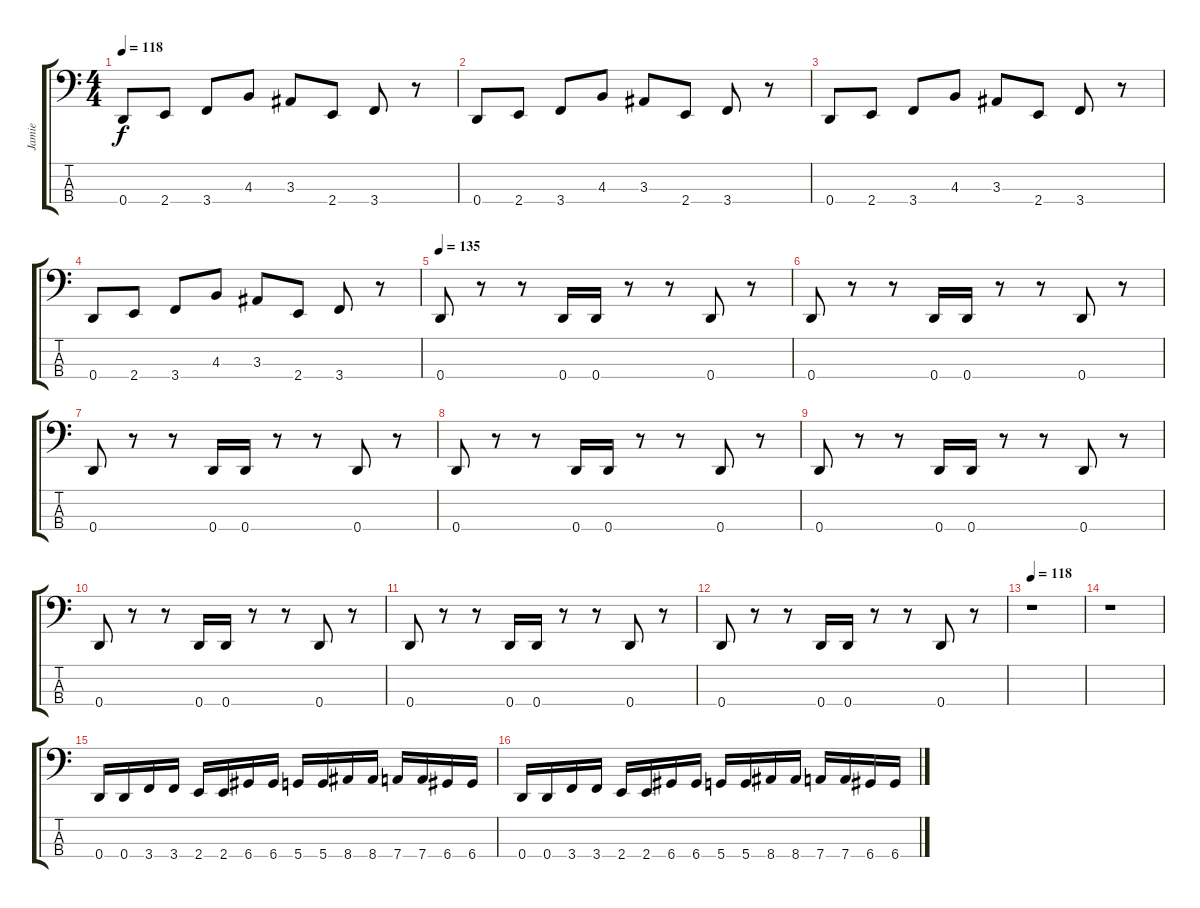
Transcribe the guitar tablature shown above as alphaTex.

\track ("Jamie" "Jamie") {instrument electricbasspick}
\staff {score tabs}
\tuning (F2 C2 G1 D1) {hide}
\ts (4 4)
\tempo 118
\clef f4
\ks c
0.4.8{dy f} 2.4.8 3.4.8 4.3.8 3.3.8 2.4.8 3.4.8 r.8 |
0.4.8 2.4.8 3.4.8 4.3.8 3.3.8 2.4.8 3.4.8 r.8 |
0.4.8 2.4.8 3.4.8 4.3.8 3.3.8 2.4.8 3.4.8 r.8 |
0.4.8 2.4.8 3.4.8 4.3.8 3.3.8 2.4.8 3.4.8 r.8 |
\tempo 135
0.4.8 r.8 r.8 0.4.16 0.4.16 r.8 r.8 0.4.8 r.8 |
0.4.8 r.8 r.8 0.4.16 0.4.16 r.8 r.8 0.4.8 r.8 |
0.4.8 r.8 r.8 0.4.16 0.4.16 r.8 r.8 0.4.8 r.8 |
0.4.8 r.8 r.8 0.4.16 0.4.16 r.8 r.8 0.4.8 r.8 |
0.4.8 r.8 r.8 0.4.16 0.4.16 r.8 r.8 0.4.8 r.8 |
0.4.8 r.8 r.8 0.4.16 0.4.16 r.8 r.8 0.4.8 r.8 |
0.4.8 r.8 r.8 0.4.16 0.4.16 r.8 r.8 0.4.8 r.8 |
0.4.8 r.8 r.8 0.4.16 0.4.16 r.8 r.8 0.4.8 r.8 |
\tempo 118
r.1 |
r.1 |
0.4.16 0.4.16 3.4.16 3.4.16 2.4.16 2.4.16 6.4.16 6.4.16 5.4.16 5.4.16 8.4.16 8.4.16 7.4.16 7.4.16 6.4.16 6.4.16 |
0.4.16 0.4.16 3.4.16 3.4.16 2.4.16 2.4.16 6.4.16 6.4.16 5.4.16 5.4.16 8.4.16 8.4.16 7.4.16 7.4.16 6.4.16 6.4.16
